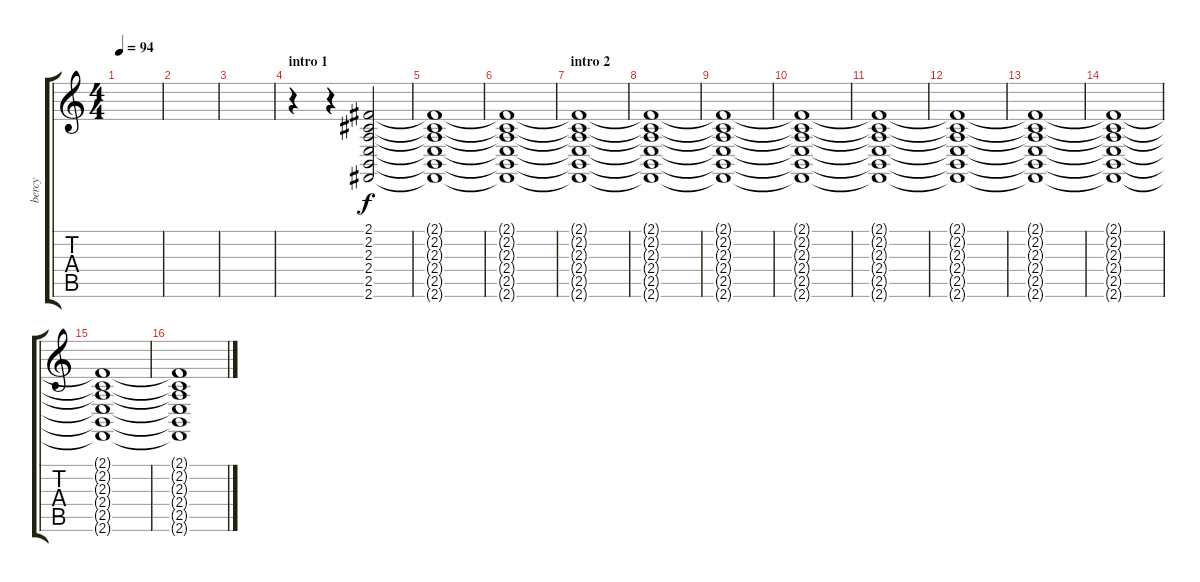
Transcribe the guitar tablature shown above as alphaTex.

\track ("bercy" "bercy") {instrument applause}
\staff {score tabs}
\tuning (E4 B3 G3 D3 A2 E2) {hide}
\ts (4 4)
\tempo 94
\clef g2
\ks c
|
|
|
\section ("" "intro 1")
r.4 r.4 (2.1 2.2 2.3 2.4 2.5 2.6).2 |
(2.1{t} 2.2{t} 2.3{t} 2.4{t} 2.5{t} 2.6{t}).1 |
(2.1{t} 2.2{t} 2.3{t} 2.4{t} 2.5{t} 2.6{t}).1 |
\section ("" "intro 2")
(2.1{t} 2.2{t} 2.3{t} 2.4{t} 2.5{t} 2.6{t}).1 |
(2.1{t} 2.2{t} 2.3{t} 2.4{t} 2.5{t} 2.6{t}).1 |
(2.1{t} 2.2{t} 2.3{t} 2.4{t} 2.5{t} 2.6{t}).1 |
(2.1{t} 2.2{t} 2.3{t} 2.4{t} 2.5{t} 2.6{t}).1 |
(2.1{t} 2.2{t} 2.3{t} 2.4{t} 2.5{t} 2.6{t}).1 |
(2.1{t} 2.2{t} 2.3{t} 2.4{t} 2.5{t} 2.6{t}).1 |
(2.1{t} 2.2{t} 2.3{t} 2.4{t} 2.5{t} 2.6{t}).1 |
(2.1{t} 2.2{t} 2.3{t} 2.4{t} 2.5{t} 2.6{t}).1 |
(2.1{t} 2.2{t} 2.3{t} 2.4{t} 2.5{t} 2.6{t}).1 |
(2.1{t} 2.2{t} 2.3{t} 2.4{t} 2.5{t} 2.6{t}).1
